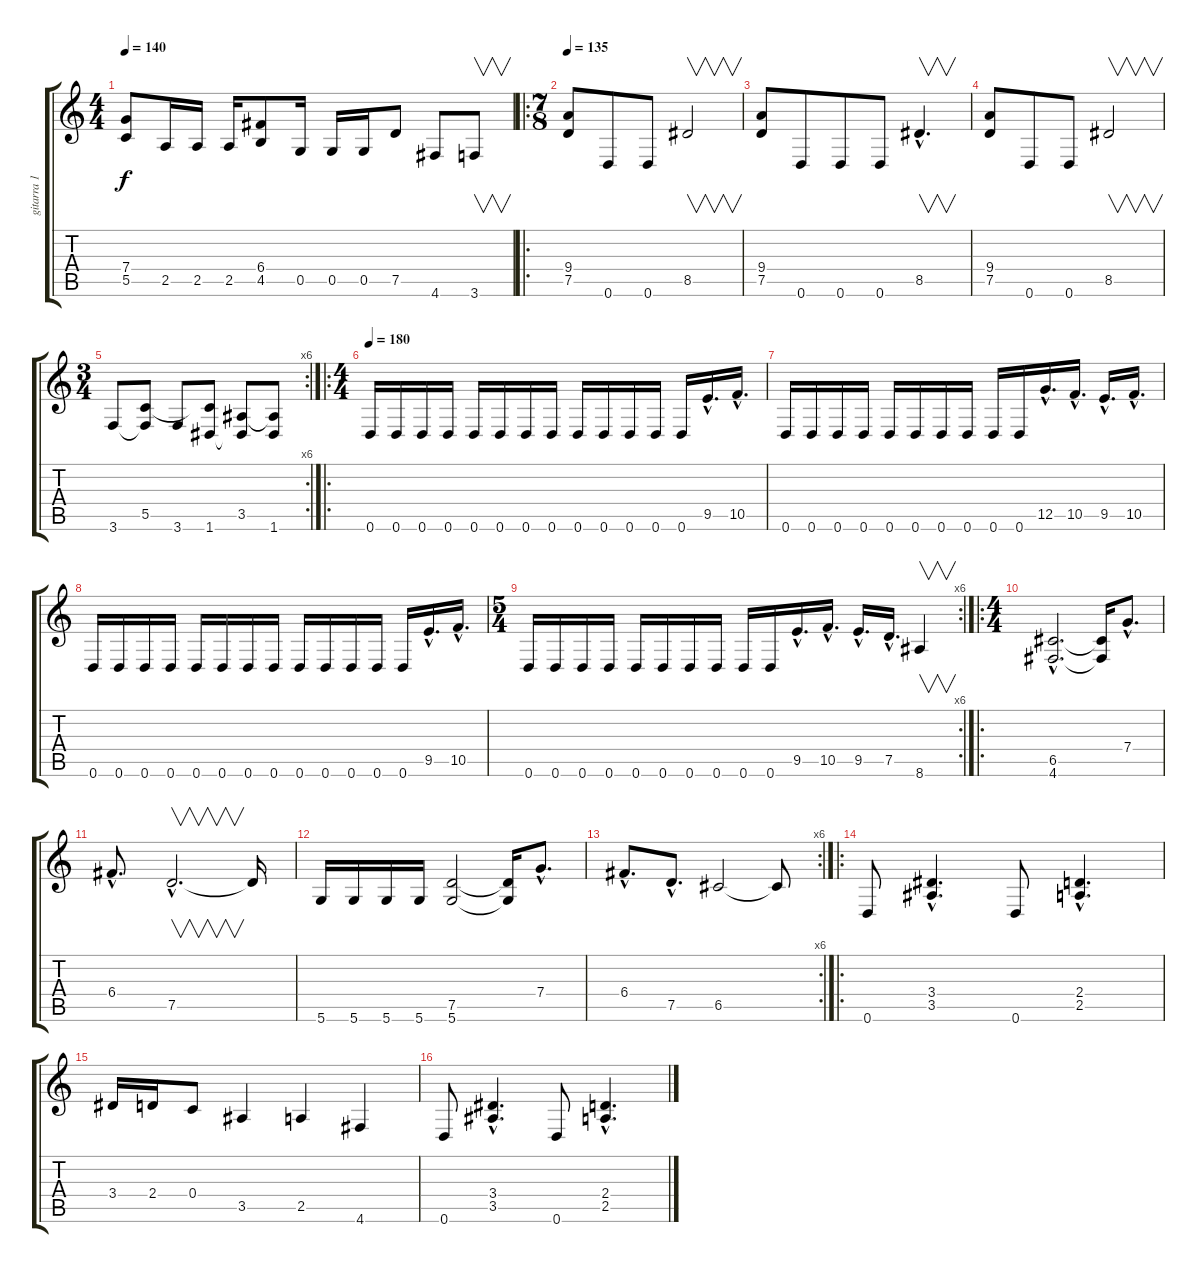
\track ("gitarra 1" "gitarra 1") {instrument distortionguitar}
\staff {score tabs}
\tuning (D4 A3 F3 C3 G2 D2) {hide}
\ts (4 4)
\tempo 140
\clef g2
\ks c
(7.4 5.5).8{dy f} 2.5.16 2.5.16 2.5.16 (6.4 4.5).8 0.5.16 0.5.16 0.5.16 7.5.8 4.6.8 3.6.8{v} |
\ro
\ts (7 8)
\tempo 135
(9.4 7.5).8 0.6.8 0.6.8 8.5.2{v} |
(9.4 7.5).8 0.6.8 0.6.8 0.6.8 8.5{hac}.4{v d} |
(9.4 7.5).8 0.6.8 0.6.8 8.5.2{v} |
\rc 6
\ts (3 4)
3.6.8 (5.5 3.6{t}).8 3.6.8 (5.5{t} 1.6).8 (3.5 1.6{t}).8 (3.5{t} 1.6).8 |
\ro
\ts (4 4)
\tempo 180
0.6.16 0.6.16 0.6.16 0.6.16 0.6.16 0.6.16 0.6.16 0.6.16 0.6.16 0.6.16 0.6.16 0.6.16 0.6.16 9.5{hac}.16{d} 10.5{hac}.16{d} |
0.6.16 0.6.16 0.6.16 0.6.16 0.6.16 0.6.16 0.6.16 0.6.16 0.6.16 0.6.16 12.5{hac}.16{d} 10.5{hac}.16{d} 9.5{hac}.16{d} 10.5{hac}.16{d} |
0.6.16 0.6.16 0.6.16 0.6.16 0.6.16 0.6.16 0.6.16 0.6.16 0.6.16 0.6.16 0.6.16 0.6.16 0.6.16 9.5{hac}.16{d} 10.5{hac}.16{d} |
\rc 6
\ts (5 4)
0.6.16 0.6.16 0.6.16 0.6.16 0.6.16 0.6.16 0.6.16 0.6.16 0.6.16 0.6.16 9.5{hac}.16{d} 10.5{hac}.16{d} 9.5{hac}.16{d} 7.5{hac}.16{d} 8.6.4{v} |
\ro
\ts (4 4)
(6.5{hac} 4.6{hac}).2{d} (6.5{t} 4.6{t}).16 7.4{hac}.8{d} |
6.4{hac}.8{d} 7.5{hac}.2{v d} 7.5{t}.16 |
5.6.16 5.6.16 5.6.16 5.6.16 (7.5 5.6).2 (7.5{t} 5.6{t}).16 7.4{hac}.8{d} |
\rc 6
6.4{hac}.8{d} 7.5{hac}.8{d} 6.5.2 6.5{t}.8 |
\ro
0.6.8 (3.4{hac} 3.5{hac}).4{d} 0.6.8 (2.4{hac} 2.5{hac}).4{d} |
3.4.16 2.4.16 0.4.8 3.5.4 2.5.4 4.6.4 |
0.6.8 (3.4{hac} 3.5{hac}).4{d} 0.6.8 (2.4{hac} 2.5{hac}).4{d}
